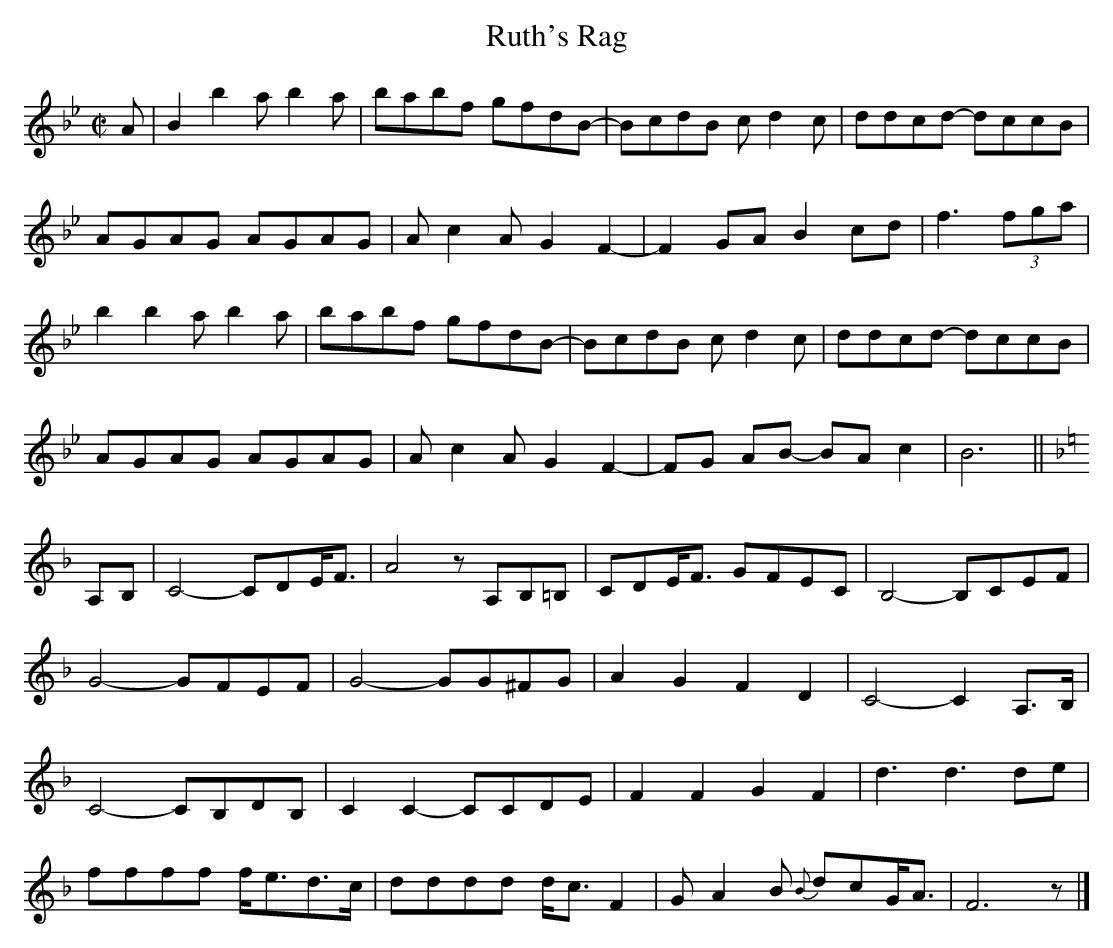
X:1
T:Ruth's Rag
M:C|
L:1/8
K:Bb
A|B2 b2 ab2a|babf gfdB-|BcdB c d2c|ddcd- dccB|
AGAG AGAG|Ac2A G2F2-|F2GA B2cd|f3(3fga|
b2 b2 ab2a|babf gfdB-|BcdB c d2c|ddcd- dccB|
AGAG AGAG|Ac2A G2F2-|FG AB- BAc2|B6||
K:F
A,B,|C4-CDE<F|A4 zA,B,=B,|CDE<F GFEC |B,4-B,CEF|
G4-GFEF|G4-GG^FG|A2G2F2D2|C4-C2A,>B,|
C4- CB,DB,|C2C2-CCDE|F2F2G2F2|d3 d3de|
ffff f<ed>c|dddd d<cF2|GA2B {B}dcG<A|F6z|]
